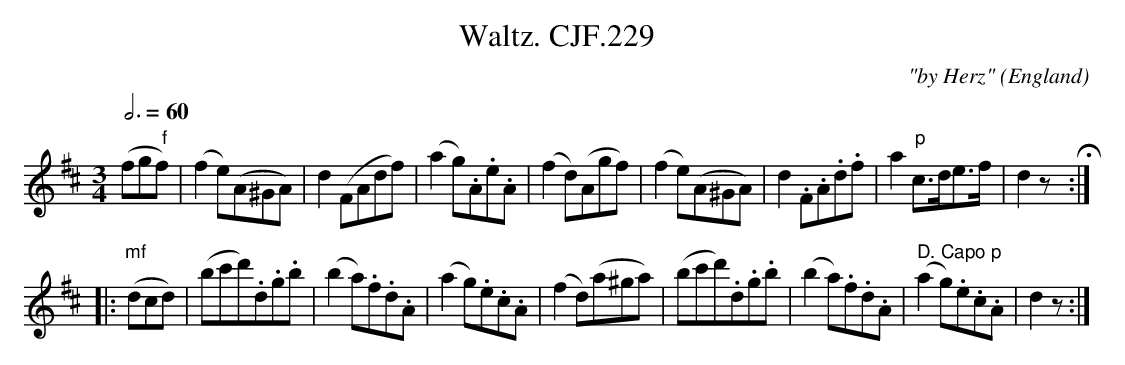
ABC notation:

X:1
T:Waltz. CJF.229
C:"by Herz"
L:1/8
M:3/4
O:England
Q:3/4=60
K:D
(fg" f"f)|(f2e)(A^GA)|d2(FAdf)|\
(a2g).A.e.A|(f2d)(Agf)|\
(f2e)(A^GA)|d2.F.A.d.f|a2"p"c>de>f|d2zH:|!
|:"mf"(dcd)|(bc'd').d.g.b|(b2a).f.d.A|\
(a2g).e.c.A|(f2d)(a^ga)|\
(bc'd').d.g.b|(b2a).f.d.A|\
" D. Capo p"(a2g).e.c.A|d2z:|
